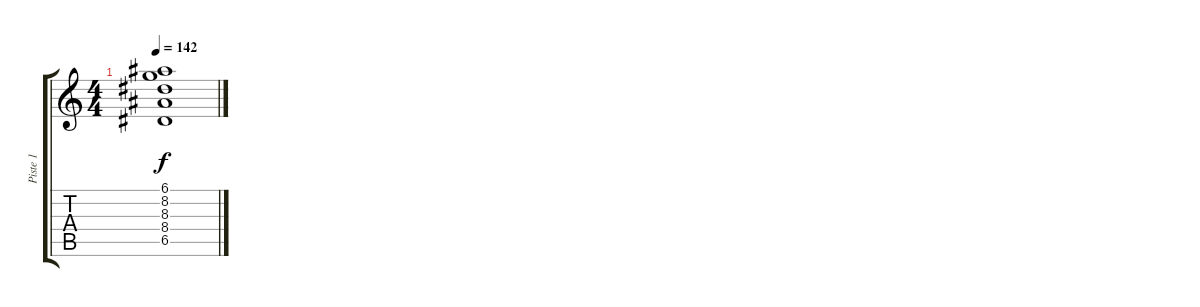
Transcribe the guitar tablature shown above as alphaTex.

\track ("Piste 1" "Piste 1") {instrument acousticguitarsteel}
\staff {score tabs}
\tuning (E4 B3 G3 D3 A2 E2) {hide}
\ts (4 4)
\tempo 142
\clef g2
\ks c
(6.1 8.2 8.3 8.4 6.5).1{dy f}
